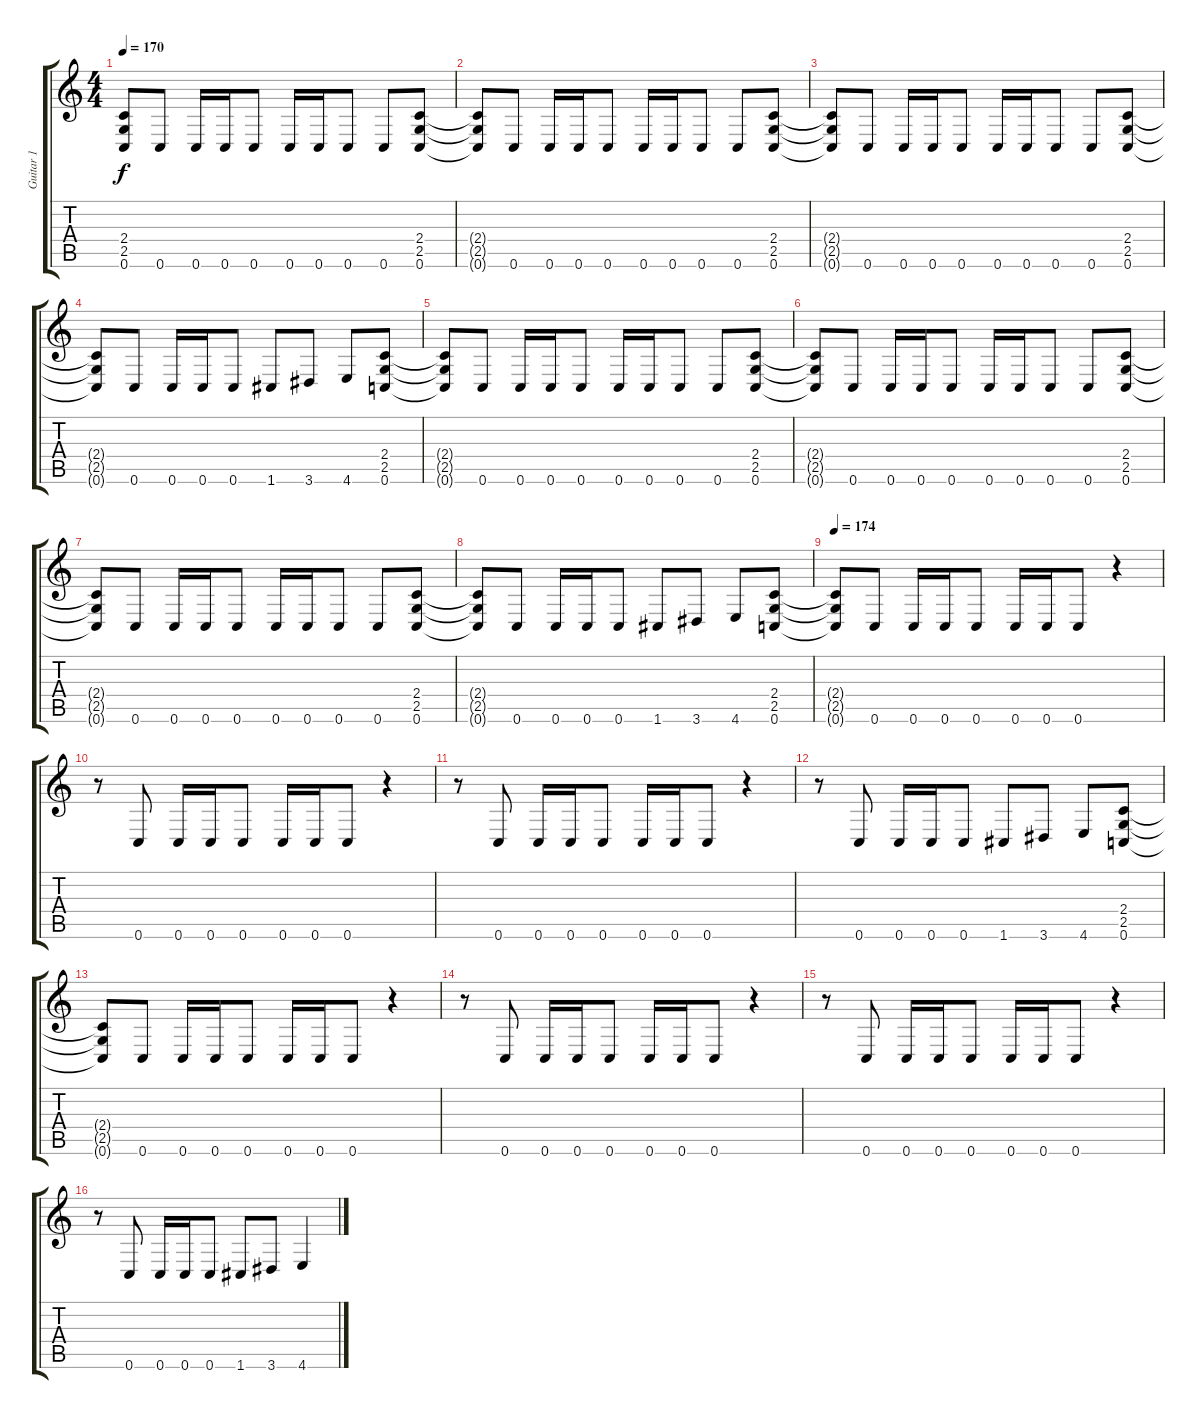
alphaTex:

\track ("Guitar 1" "Guitar 1") {instrument distortionguitar}
\staff {score tabs}
\tuning (C4 G3 Eb3 Bb2 F2 C2) {hide}
\ts (4 4)
\tempo 170
\clef g2
\ks c
(2.4{t} 2.5{t} 0.6{t}).8{dy f} 0.6.8 0.6.16 0.6.16 0.6.8 0.6.16 0.6.16 0.6.8 0.6.8 (2.4 2.5 0.6).8 |
(2.4{t} 2.5{t} 0.6{t}).8 0.6.8 0.6.16 0.6.16 0.6.8 0.6.16 0.6.16 0.6.8 0.6.8 (2.4 2.5 0.6).8 |
(2.4{t} 2.5{t} 0.6{t}).8 0.6.8 0.6.16 0.6.16 0.6.8 0.6.16 0.6.16 0.6.8 0.6.8 (2.4 2.5 0.6).8 |
(2.4{t} 2.5{t} 0.6{t}).8 0.6.8 0.6.16 0.6.16 0.6.8 1.6.8 3.6.8 4.6.8 (2.4 2.5 0.6).8 |
(2.4{t} 2.5{t} 0.6{t}).8 0.6.8 0.6.16 0.6.16 0.6.8 0.6.16 0.6.16 0.6.8 0.6.8 (2.4 2.5 0.6).8 |
(2.4{t} 2.5{t} 0.6{t}).8 0.6.8 0.6.16 0.6.16 0.6.8 0.6.16 0.6.16 0.6.8 0.6.8 (2.4 2.5 0.6).8 |
(2.4{t} 2.5{t} 0.6{t}).8 0.6.8 0.6.16 0.6.16 0.6.8 0.6.16 0.6.16 0.6.8 0.6.8 (2.4 2.5 0.6).8 |
(2.4{t} 2.5{t} 0.6{t}).8 0.6.8 0.6.16 0.6.16 0.6.8 1.6.8 3.6.8 4.6.8 (2.4 2.5 0.6).8 |
\tempo 174
(2.4{t} 2.5{t} 0.6{t}).8 0.6.8 0.6.16 0.6.16 0.6.8 0.6.16 0.6.16 0.6.8 r.4 |
r.8 0.6.8 0.6.16 0.6.16 0.6.8 0.6.16 0.6.16 0.6.8 r.4 |
r.8 0.6.8 0.6.16 0.6.16 0.6.8 0.6.16 0.6.16 0.6.8 r.4 |
r.8 0.6.8 0.6.16 0.6.16 0.6.8 1.6.8 3.6.8 4.6.8 (2.4 2.5 0.6).8 |
(2.4{t} 2.5{t} 0.6{t}).8 0.6.8 0.6.16 0.6.16 0.6.8 0.6.16 0.6.16 0.6.8 r.4 |
r.8 0.6.8 0.6.16 0.6.16 0.6.8 0.6.16 0.6.16 0.6.8 r.4 |
r.8 0.6.8 0.6.16 0.6.16 0.6.8 0.6.16 0.6.16 0.6.8 r.4 |
r.8 0.6.8 0.6.16 0.6.16 0.6.8 1.6.8 3.6.8 4.6.4
